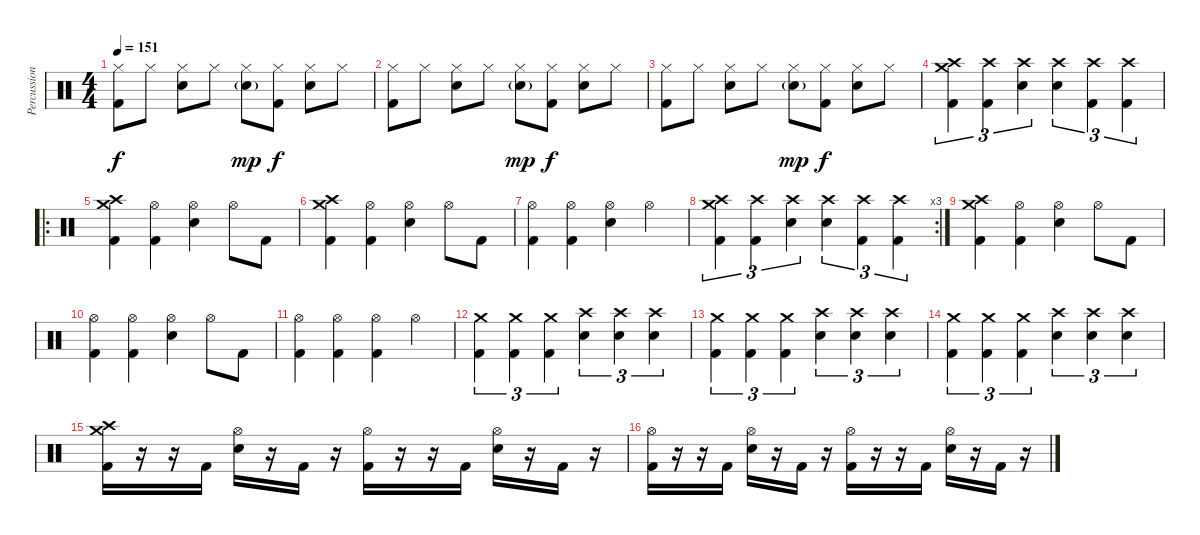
\track ("Percussioni" "Percussion") {instrument percussion}
\staff {score}
\articulation defaults
\ts (4 4)
\tempo 151
\clef neutral
\ks c
("Hi-Hat (closed)" "Kick (hit) 2").8{dy f} "Hi-Hat (closed)".8 ("Hi-Hat (closed)" "Electric Snare (hit)").8 "Hi-Hat (closed)".8 ("Hi-Hat (closed)" "Electric Snare (hit)"{g}).8{dy mp} ("Hi-Hat (closed)" "Kick (hit) 2").8{dy f} ("Hi-Hat (closed)" "Electric Snare (hit)").8 "Hi-Hat (closed)".8 |
("Hi-Hat (closed)" "Kick (hit) 2").8 "Hi-Hat (closed)".8 ("Hi-Hat (closed)" "Electric Snare (hit)").8 "Hi-Hat (closed)".8 ("Hi-Hat (closed)" "Electric Snare (hit)"{g}).8{dy mp} ("Hi-Hat (closed)" "Kick (hit) 2").8{dy f} ("Hi-Hat (closed)" "Electric Snare (hit)").8 "Hi-Hat (closed)".8 |
("Hi-Hat (closed)" "Kick (hit) 2").8 "Hi-Hat (closed)".8 ("Hi-Hat (closed)" "Electric Snare (hit)").8 "Hi-Hat (closed)".8 ("Hi-Hat (closed)" "Electric Snare (hit)"{g}).8{dy mp} ("Hi-Hat (closed)" "Kick (hit) 2").8{dy f} ("Hi-Hat (closed)" "Electric Snare (hit)").8 "Hi-Hat (closed)".8 |
("Crash medium (hit)" "Crash high (hit)" "Kick (hit) 2").4{tu (3 2)} ("Crash high (hit)" "Kick (hit) 2").4{tu (3 2)} ("Crash high (hit)" "Electric Snare (hit)").4{tu (3 2)} ("Crash high (hit)" "Electric Snare (hit)").4{tu (3 2)} ("Crash high (hit)" "Kick (hit) 2").4{tu (3 2)} ("Crash high (hit)" "Kick (hit) 2").4{tu (3 2)} |
\ro
("Crash medium (hit)" "Crash high (hit)" "Kick (hit) 2").4 ("Hi-Hat (open)" "Kick (hit) 2").4 ("Hi-Hat (open)" "Electric Snare (hit)").4 "Hi-Hat (open)".8 "Kick (hit) 2".8 |
("Crash medium (hit)" "Crash high (hit)" "Kick (hit) 2").4 ("Hi-Hat (open)" "Kick (hit) 2").4 ("Hi-Hat (open)" "Electric Snare (hit)").4 "Hi-Hat (open)".8 "Kick (hit) 2".8 |
("Hi-Hat (open)" "Kick (hit) 2").4 ("Hi-Hat (open)" "Kick (hit) 2").4 ("Hi-Hat (open)" "Electric Snare (hit)").4 "Hi-Hat (open)".4 |
\rc 3
("Crash medium (hit)" "Crash high (hit)" "Kick (hit) 2").4{tu (3 2)} ("Crash high (hit)" "Kick (hit) 2").4{tu (3 2)} ("Crash high (hit)" "Electric Snare (hit)").4{tu (3 2)} ("Crash high (hit)" "Electric Snare (hit)").4{tu (3 2)} ("Crash high (hit)" "Kick (hit) 2").4{tu (3 2)} ("Crash high (hit)" "Kick (hit) 2").4{tu (3 2)} |
("Crash medium (hit)" "Crash high (hit)" "Kick (hit) 2").4 ("Hi-Hat (open)" "Kick (hit) 2").4 ("Hi-Hat (open)" "Electric Snare (hit)").4 "Hi-Hat (open)".8 "Kick (hit) 2".8 |
("Hi-Hat (open)" "Kick (hit) 2").4 ("Hi-Hat (open)" "Kick (hit) 2").4 ("Hi-Hat (open)" "Electric Snare (hit)").4 "Hi-Hat (open)".8 "Kick (hit) 2".8 |
("Hi-Hat (open)" "Kick (hit) 2").4 ("Hi-Hat (open)" "Kick (hit) 2").4 ("Hi-Hat (open)" "Kick (hit) 2").4 "Hi-Hat (open)".4 |
("Crash medium (hit)" "Kick (hit) 2").4{tu (3 2)} ("Crash medium (hit)" "Kick (hit) 2").4{tu (3 2)} ("Crash medium (hit)" "Kick (hit) 2").4{tu (3 2)} ("Crash high (hit)" "Electric Snare (hit)").4{tu (3 2)} ("Crash high (hit)" "Electric Snare (hit)").4{tu (3 2)} ("Crash high (hit)" "Electric Snare (hit)").4{tu (3 2)} |
("Crash medium (hit)" "Kick (hit) 2").4{tu (3 2)} ("Crash medium (hit)" "Kick (hit) 2").4{tu (3 2)} ("Crash medium (hit)" "Kick (hit) 2").4{tu (3 2)} ("Crash high (hit)" "Electric Snare (hit)").4{tu (3 2)} ("Crash high (hit)" "Electric Snare (hit)").4{tu (3 2)} ("Crash high (hit)" "Electric Snare (hit)").4{tu (3 2)} |
("Crash medium (hit)" "Kick (hit) 2").4{tu (3 2)} ("Crash medium (hit)" "Kick (hit) 2").4{tu (3 2)} ("Crash medium (hit)" "Kick (hit) 2").4{tu (3 2)} ("Crash high (hit)" "Electric Snare (hit)").4{tu (3 2)} ("Crash high (hit)" "Electric Snare (hit)").4{tu (3 2)} ("Crash high (hit)" "Electric Snare (hit)").4{tu (3 2)} |
("Crash medium (hit)" "Crash high (hit)" "Kick (hit) 2").16 r.16 r.16 "Kick (hit) 2".16 ("Hi-Hat (open)" "Electric Snare (hit)").16 r.16 "Kick (hit) 2".16 r.16 ("Hi-Hat (open)" "Kick (hit) 2").16 r.16 r.16 "Kick (hit) 2".16 ("Hi-Hat (open)" "Electric Snare (hit)").16 r.16 "Kick (hit) 2".16 r.16 |
("Hi-Hat (open)" "Kick (hit) 2").16 r.16 r.16 "Kick (hit) 2".16 ("Hi-Hat (open)" "Electric Snare (hit)").16 r.16 "Kick (hit) 2".16 r.16 ("Hi-Hat (open)" "Kick (hit) 2").16 r.16 r.16 "Kick (hit) 2".16 ("Hi-Hat (open)" "Electric Snare (hit)").16 r.16 "Kick (hit) 2".16 r.16
